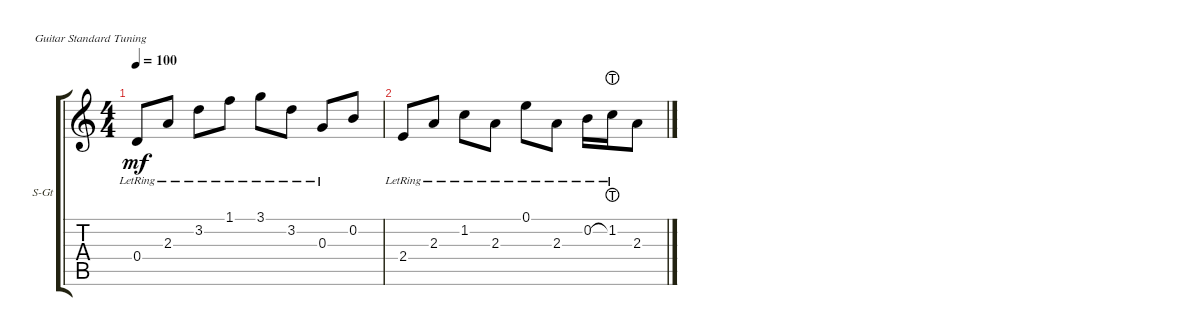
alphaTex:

\defaultSystemsLayout 4
\bracketExtendMode groupsimilarinstruments
\firstSystemTrackNameOrientation horizontal
\otherSystemsTrackNameOrientation horizontal
\track ("Аккустическая Гитара" "S-Gt") {instrument acousticguitarsteel}
\staff {score tabs}
\tuning (E4 B3 G3 D3 A2 E2)
\ts (4 4)
\tempo 100
\clef g2
\ks c
0.4{lr}.8{dy mf} 2.3{lr}.8 3.2{lr}.8 1.1{lr}.8 3.1{lr}.8 3.2{lr}.8 0.3{lr}.8 0.2.8 |
2.4{lr}.8 2.3{lr}.8 1.2{lr}.8 2.3{lr}.8 0.1{lr}.8 2.3{lr}.8 0.2{lr}.16 1.2{lht lr}.16 2.3.8
